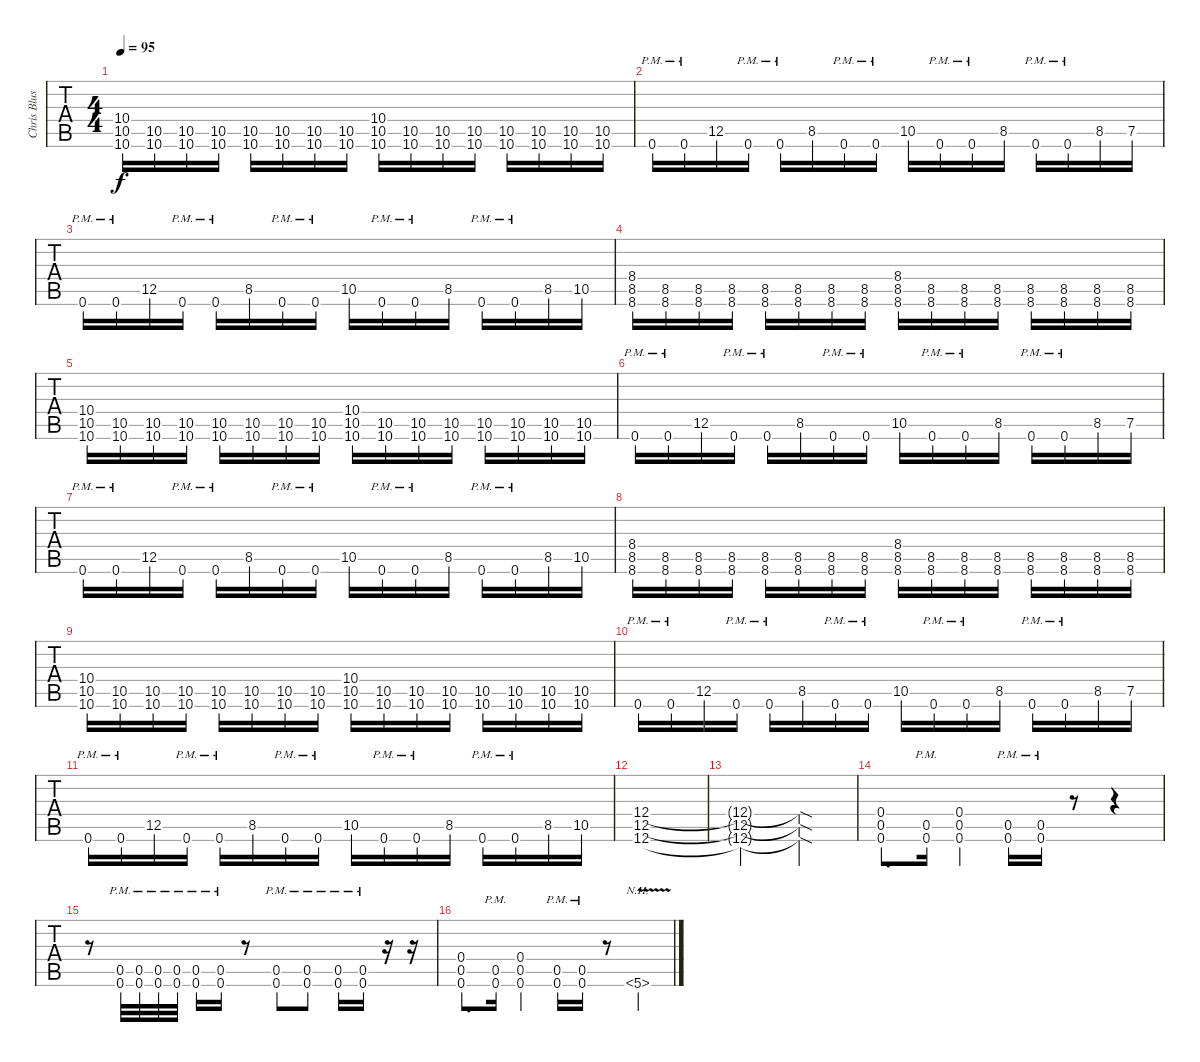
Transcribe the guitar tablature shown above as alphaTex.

\track ("Chris Bluser [Harmony]" "Chris Blus") {instrument distortionguitar}
\staff {tabs}
\tuning (E4 B3 G3 D3 A2 D2) {hide}
\ts (4 4)
\tempo 95
\clef g2
\ks c
(10.4 10.5 10.6).16{dy f} (10.5 10.6).16 (10.5 10.6).16 (10.5 10.6).16 (10.5 10.6).16 (10.5 10.6).16 (10.5 10.6).16 (10.5 10.6).16 (10.4 10.5 10.6).16 (10.5 10.6).16 (10.5 10.6).16 (10.5 10.6).16 (10.5 10.6).16 (10.5 10.6).16 (10.5 10.6).16 (10.5 10.6).16 |
0.6{pm}.16 0.6{pm}.16 12.5.16 0.6{pm}.16 0.6{pm}.16 8.5.16 0.6{pm}.16 0.6{pm}.16 10.5.16 0.6{pm}.16 0.6{pm}.16 8.5.16 0.6{pm}.16 0.6{pm}.16 8.5.16 7.5.16 |
0.6{pm}.16 0.6{pm}.16 12.5.16 0.6{pm}.16 0.6{pm}.16 8.5.16 0.6{pm}.16 0.6{pm}.16 10.5.16 0.6{pm}.16 0.6{pm}.16 8.5.16 0.6{pm}.16 0.6{pm}.16 8.5.16 10.5.16 |
(8.4 8.5 8.6).16 (8.5 8.6).16 (8.5 8.6).16 (8.5 8.6).16 (8.5 8.6).16 (8.5 8.6).16 (8.5 8.6).16 (8.5 8.6).16 (8.4 8.5 8.6).16 (8.5 8.6).16 (8.5 8.6).16 (8.5 8.6).16 (8.5 8.6).16 (8.5 8.6).16 (8.5 8.6).16 (8.5 8.6).16 |
(10.4 10.5 10.6).16 (10.5 10.6).16 (10.5 10.6).16 (10.5 10.6).16 (10.5 10.6).16 (10.5 10.6).16 (10.5 10.6).16 (10.5 10.6).16 (10.4 10.5 10.6).16 (10.5 10.6).16 (10.5 10.6).16 (10.5 10.6).16 (10.5 10.6).16 (10.5 10.6).16 (10.5 10.6).16 (10.5 10.6).16 |
0.6{pm}.16 0.6{pm}.16 12.5.16 0.6{pm}.16 0.6{pm}.16 8.5.16 0.6{pm}.16 0.6{pm}.16 10.5.16 0.6{pm}.16 0.6{pm}.16 8.5.16 0.6{pm}.16 0.6{pm}.16 8.5.16 7.5.16 |
0.6{pm}.16 0.6{pm}.16 12.5.16 0.6{pm}.16 0.6{pm}.16 8.5.16 0.6{pm}.16 0.6{pm}.16 10.5.16 0.6{pm}.16 0.6{pm}.16 8.5.16 0.6{pm}.16 0.6{pm}.16 8.5.16 10.5.16 |
(8.4 8.5 8.6).16 (8.5 8.6).16 (8.5 8.6).16 (8.5 8.6).16 (8.5 8.6).16 (8.5 8.6).16 (8.5 8.6).16 (8.5 8.6).16 (8.4 8.5 8.6).16 (8.5 8.6).16 (8.5 8.6).16 (8.5 8.6).16 (8.5 8.6).16 (8.5 8.6).16 (8.5 8.6).16 (8.5 8.6).16 |
(10.4 10.5 10.6).16 (10.5 10.6).16 (10.5 10.6).16 (10.5 10.6).16 (10.5 10.6).16 (10.5 10.6).16 (10.5 10.6).16 (10.5 10.6).16 (10.4 10.5 10.6).16 (10.5 10.6).16 (10.5 10.6).16 (10.5 10.6).16 (10.5 10.6).16 (10.5 10.6).16 (10.5 10.6).16 (10.5 10.6).16 |
0.6{pm}.16 0.6{pm}.16 12.5.16 0.6{pm}.16 0.6{pm}.16 8.5.16 0.6{pm}.16 0.6{pm}.16 10.5.16 0.6{pm}.16 0.6{pm}.16 8.5.16 0.6{pm}.16 0.6{pm}.16 8.5.16 7.5.16 |
0.6{pm}.16 0.6{pm}.16 12.5.16 0.6{pm}.16 0.6{pm}.16 8.5.16 0.6{pm}.16 0.6{pm}.16 10.5.16 0.6{pm}.16 0.6{pm}.16 8.5.16 0.6{pm}.16 0.6{pm}.16 8.5.16 10.5.16 |
(12.4 12.5 12.6).1 |
(12.4{t} 12.5{t} 12.6{t}).2 (12.4{sod t} 12.5{sod t} 12.6{sod t}).2 |
(0.4 0.5 0.6).8{d} (0.5{pm} 0.6).16 (0.4 0.5 0.6).4 (0.5 0.6{pm}).16 (0.5 0.6{pm}).16 r.8 r.4 |
r.8 (0.5{pm} 0.6{pm}).32 (0.5{pm} 0.6{pm}).32 (0.5{pm} 0.6{pm}).32 (0.5{pm} 0.6{pm}).32 (0.5{pm} 0.6{pm}).16 (0.5{pm} 0.6{pm}).16 r.8 (0.5{pm} 0.6{pm}).8 (0.5{pm} 0.6{pm}).8 (0.5{pm} 0.6{pm}).16 (0.5{pm} 0.6{pm}).16 r.16 r.16 |
(0.4 0.5 0.6).8{d} (0.5{pm} 0.6).16 (0.4 0.5 0.6).4 (0.5 0.6{pm}).16 (0.5 0.6{pm}).16 r.8 5.6{nh v}.4
